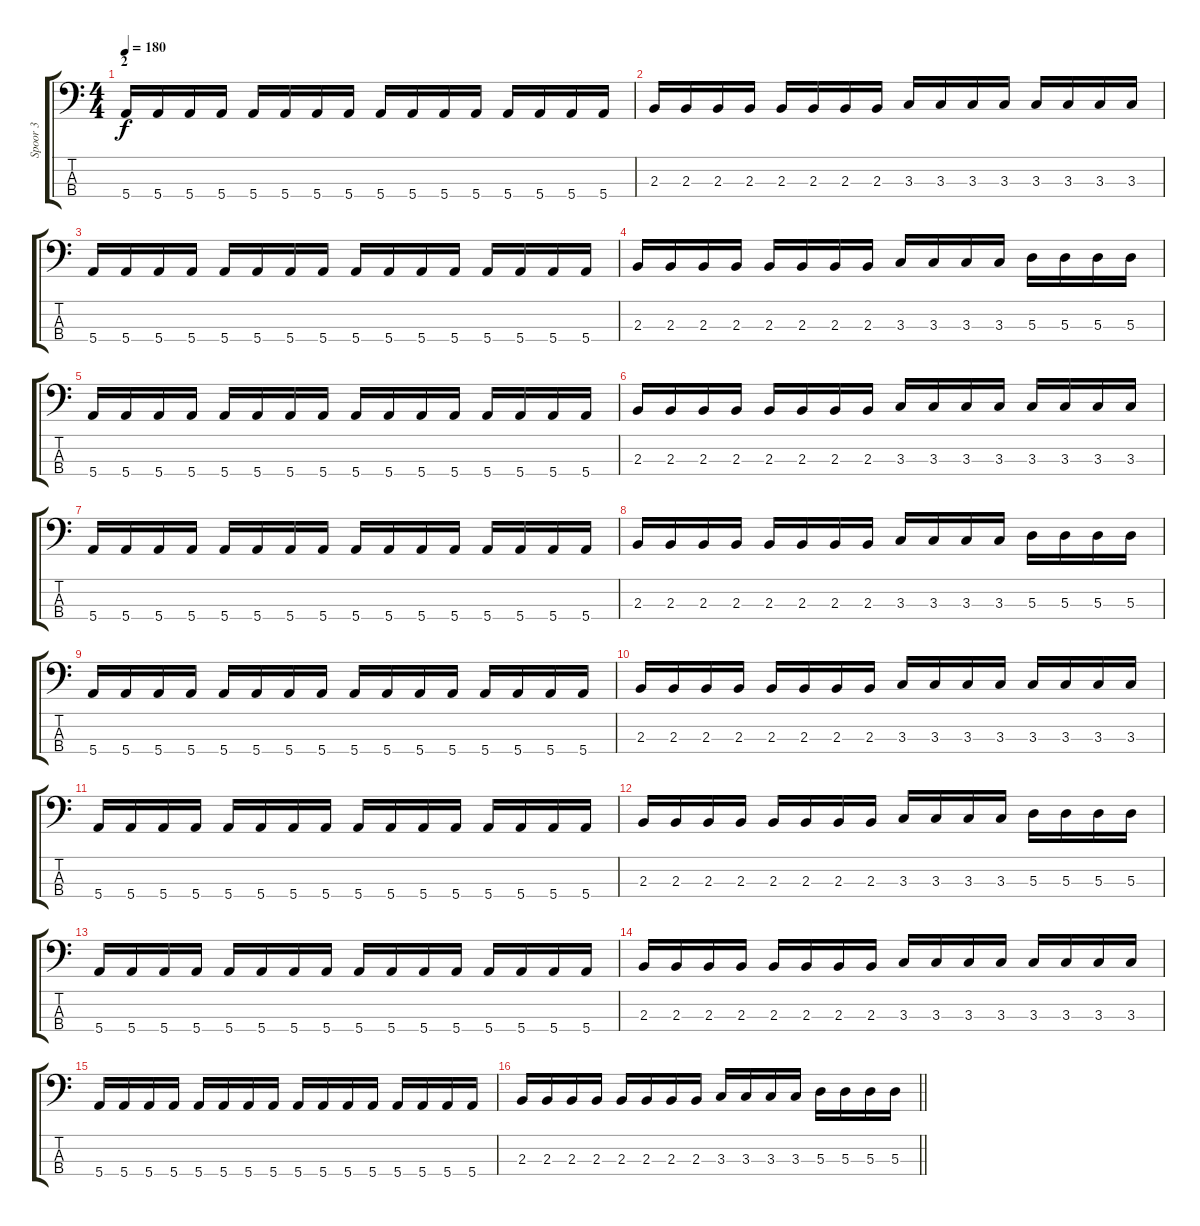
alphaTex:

\track ("Spoor 3" "Spoor 3") {instrument electricbassfinger}
\staff {score tabs}
\tuning (G2 D2 A1 E1) {hide}
\ts (4 4)
\section ("" "2")
\tempo 180
\clef f4
\ks c
5.4.16{dy f} 5.4.16 5.4.16 5.4.16 5.4.16 5.4.16 5.4.16 5.4.16 5.4.16 5.4.16 5.4.16 5.4.16 5.4.16 5.4.16 5.4.16 5.4.16 |
2.3.16 2.3.16 2.3.16 2.3.16 2.3.16 2.3.16 2.3.16 2.3.16 3.3.16 3.3.16 3.3.16 3.3.16 3.3.16 3.3.16 3.3.16 3.3.16 |
5.4.16 5.4.16 5.4.16 5.4.16 5.4.16 5.4.16 5.4.16 5.4.16 5.4.16 5.4.16 5.4.16 5.4.16 5.4.16 5.4.16 5.4.16 5.4.16 |
2.3.16 2.3.16 2.3.16 2.3.16 2.3.16 2.3.16 2.3.16 2.3.16 3.3.16 3.3.16 3.3.16 3.3.16 5.3.16 5.3.16 5.3.16 5.3.16 |
5.4.16 5.4.16 5.4.16 5.4.16 5.4.16 5.4.16 5.4.16 5.4.16 5.4.16 5.4.16 5.4.16 5.4.16 5.4.16 5.4.16 5.4.16 5.4.16 |
2.3.16 2.3.16 2.3.16 2.3.16 2.3.16 2.3.16 2.3.16 2.3.16 3.3.16 3.3.16 3.3.16 3.3.16 3.3.16 3.3.16 3.3.16 3.3.16 |
5.4.16 5.4.16 5.4.16 5.4.16 5.4.16 5.4.16 5.4.16 5.4.16 5.4.16 5.4.16 5.4.16 5.4.16 5.4.16 5.4.16 5.4.16 5.4.16 |
2.3.16 2.3.16 2.3.16 2.3.16 2.3.16 2.3.16 2.3.16 2.3.16 3.3.16 3.3.16 3.3.16 3.3.16 5.3.16 5.3.16 5.3.16 5.3.16 |
5.4.16 5.4.16 5.4.16 5.4.16 5.4.16 5.4.16 5.4.16 5.4.16 5.4.16 5.4.16 5.4.16 5.4.16 5.4.16 5.4.16 5.4.16 5.4.16 |
2.3.16 2.3.16 2.3.16 2.3.16 2.3.16 2.3.16 2.3.16 2.3.16 3.3.16 3.3.16 3.3.16 3.3.16 3.3.16 3.3.16 3.3.16 3.3.16 |
5.4.16 5.4.16 5.4.16 5.4.16 5.4.16 5.4.16 5.4.16 5.4.16 5.4.16 5.4.16 5.4.16 5.4.16 5.4.16 5.4.16 5.4.16 5.4.16 |
2.3.16 2.3.16 2.3.16 2.3.16 2.3.16 2.3.16 2.3.16 2.3.16 3.3.16 3.3.16 3.3.16 3.3.16 5.3.16 5.3.16 5.3.16 5.3.16 |
5.4.16 5.4.16 5.4.16 5.4.16 5.4.16 5.4.16 5.4.16 5.4.16 5.4.16 5.4.16 5.4.16 5.4.16 5.4.16 5.4.16 5.4.16 5.4.16 |
2.3.16 2.3.16 2.3.16 2.3.16 2.3.16 2.3.16 2.3.16 2.3.16 3.3.16 3.3.16 3.3.16 3.3.16 3.3.16 3.3.16 3.3.16 3.3.16 |
5.4.16 5.4.16 5.4.16 5.4.16 5.4.16 5.4.16 5.4.16 5.4.16 5.4.16 5.4.16 5.4.16 5.4.16 5.4.16 5.4.16 5.4.16 5.4.16 |
\barLineRight lightlight
2.3.16 2.3.16 2.3.16 2.3.16 2.3.16 2.3.16 2.3.16 2.3.16 3.3.16 3.3.16 3.3.16 3.3.16 5.3.16 5.3.16 5.3.16 5.3.16
